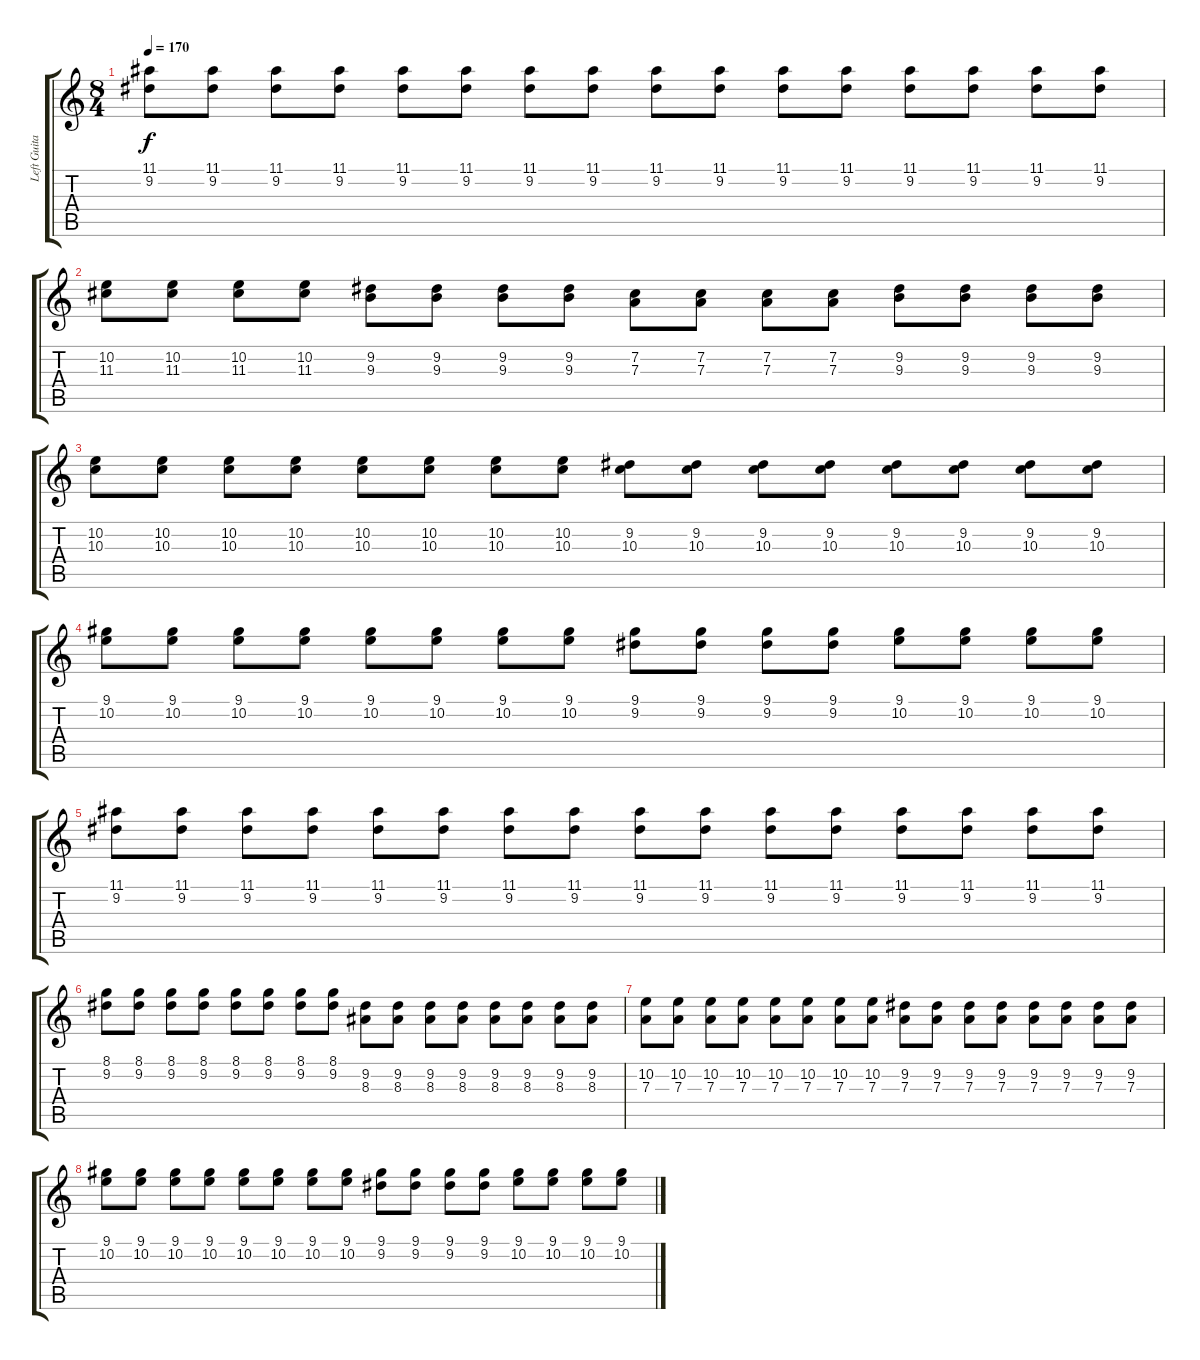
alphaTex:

\track ("Left Guitar" "Left Guita") {instrument distortionguitar}
\staff {score tabs}
\tuning (B3 Gb3 D3 A2 E2 B1) {hide}
\ts (8 4)
\tempo 170
\clef g2
\ks c
(11.1 9.2).8{dy f} (11.1 9.2).8 (11.1 9.2).8 (11.1 9.2).8 (11.1 9.2).8 (11.1 9.2).8 (11.1 9.2).8 (11.1 9.2).8 (11.1 9.2).8 (11.1 9.2).8 (11.1 9.2).8 (11.1 9.2).8 (11.1 9.2).8 (11.1 9.2).8 (11.1 9.2).8 (11.1 9.2).8 |
(10.2 11.3).8 (10.2 11.3).8 (10.2 11.3).8 (10.2 11.3).8 (9.2 9.3).8 (9.2 9.3).8 (9.2 9.3).8 (9.2 9.3).8 (7.2 7.3).8 (7.2 7.3).8 (7.2 7.3).8 (7.2 7.3).8 (9.2 9.3).8 (9.2 9.3).8 (9.2 9.3).8 (9.2 9.3).8 |
(10.2 10.3).8 (10.2 10.3).8 (10.2 10.3).8 (10.2 10.3).8 (10.2 10.3).8 (10.2 10.3).8 (10.2 10.3).8 (10.2 10.3).8 (9.2 10.3).8 (9.2 10.3).8 (9.2 10.3).8 (9.2 10.3).8 (9.2 10.3).8 (9.2 10.3).8 (9.2 10.3).8 (9.2 10.3).8 |
(9.1 10.2).8 (9.1 10.2).8 (9.1 10.2).8 (9.1 10.2).8 (9.1 10.2).8 (9.1 10.2).8 (9.1 10.2).8 (9.1 10.2).8 (9.1 9.2).8 (9.1 9.2).8 (9.1 9.2).8 (9.1 9.2).8 (9.1 10.2).8 (9.1 10.2).8 (9.1 10.2).8 (9.1 10.2).8 |
(11.1 9.2).8 (11.1 9.2).8 (11.1 9.2).8 (11.1 9.2).8 (11.1 9.2).8 (11.1 9.2).8 (11.1 9.2).8 (11.1 9.2).8 (11.1 9.2).8 (11.1 9.2).8 (11.1 9.2).8 (11.1 9.2).8 (11.1 9.2).8 (11.1 9.2).8 (11.1 9.2).8 (11.1 9.2).8 |
(8.1 9.2).8 (8.1 9.2).8 (8.1 9.2).8 (8.1 9.2).8 (8.1 9.2).8 (8.1 9.2).8 (8.1 9.2).8 (8.1 9.2).8 (9.2 8.3).8 (9.2 8.3).8 (9.2 8.3).8 (9.2 8.3).8 (9.2 8.3).8 (9.2 8.3).8 (9.2 8.3).8 (9.2 8.3).8 |
(10.2 7.3).8 (10.2 7.3).8 (10.2 7.3).8 (10.2 7.3).8 (10.2 7.3).8 (10.2 7.3).8 (10.2 7.3).8 (10.2 7.3).8 (9.2 7.3).8 (9.2 7.3).8 (9.2 7.3).8 (9.2 7.3).8 (9.2 7.3).8 (9.2 7.3).8 (9.2 7.3).8 (9.2 7.3).8 |
(9.1 10.2).8 (9.1 10.2).8 (9.1 10.2).8 (9.1 10.2).8 (9.1 10.2).8 (9.1 10.2).8 (9.1 10.2).8 (9.1 10.2).8 (9.1 9.2).8 (9.1 9.2).8 (9.1 9.2).8 (9.1 9.2).8 (9.1 10.2).8 (9.1 10.2).8 (9.1 10.2).8 (9.1 10.2).8
